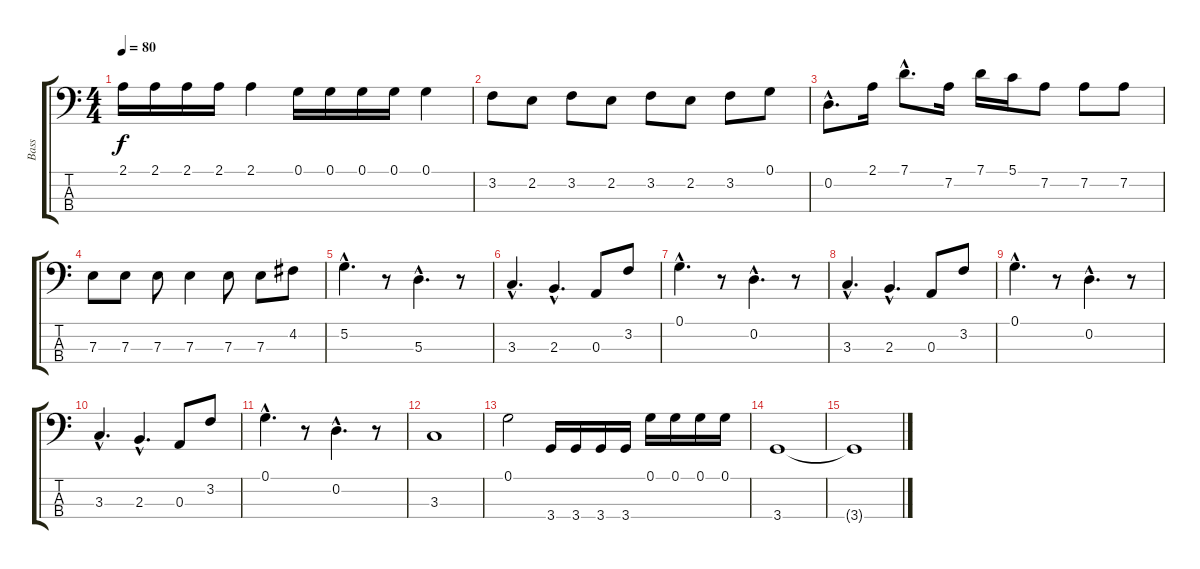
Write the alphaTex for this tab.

\track ("Bass" "Bass") {instrument electricbassfinger}
\staff {score tabs}
\tuning (G2 D2 A1 E1) {hide}
\ts (4 4)
\tempo 80
\clef f4
\ks c
2.1.16{dy f} 2.1.16 2.1.16 2.1.16 2.1.4 0.1.16 0.1.16 0.1.16 0.1.16 0.1.4 |
3.2.8 2.2.8 3.2.8 2.2.8 3.2.8 2.2.8 3.2.8 0.1.8 |
0.2{hac}.8{d} 2.1.16 7.1{hac}.8{d} 7.2.16 7.1.16 5.1.16 7.2.8 7.2.8 7.2.8 |
7.3.8 7.3.8 7.3.8 7.3.4 7.3.8 7.3.8 4.2.8 |
5.2{hac}.4{d} r.8 5.3{hac}.4{d} r.8 |
3.3{hac}.4{d} 2.3{hac}.4{d} 0.3.8 3.2.8 |
0.1{hac}.4{d} r.8 0.2{hac}.4{d} r.8 |
3.3{hac}.4{d} 2.3{hac}.4{d} 0.3.8 3.2.8 |
0.1{hac}.4{d} r.8 0.2{hac}.4{d} r.8 |
3.3{hac}.4{d} 2.3{hac}.4{d} 0.3.8 3.2.8 |
0.1{hac}.4{d} r.8 0.2{hac}.4{d} r.8 |
3.3.1 |
0.1.2 3.4.16 3.4.16 3.4.16 3.4.16 0.1.16 0.1.16 0.1.16 0.1.16 |
3.4.1 |
3.4{t}.1
